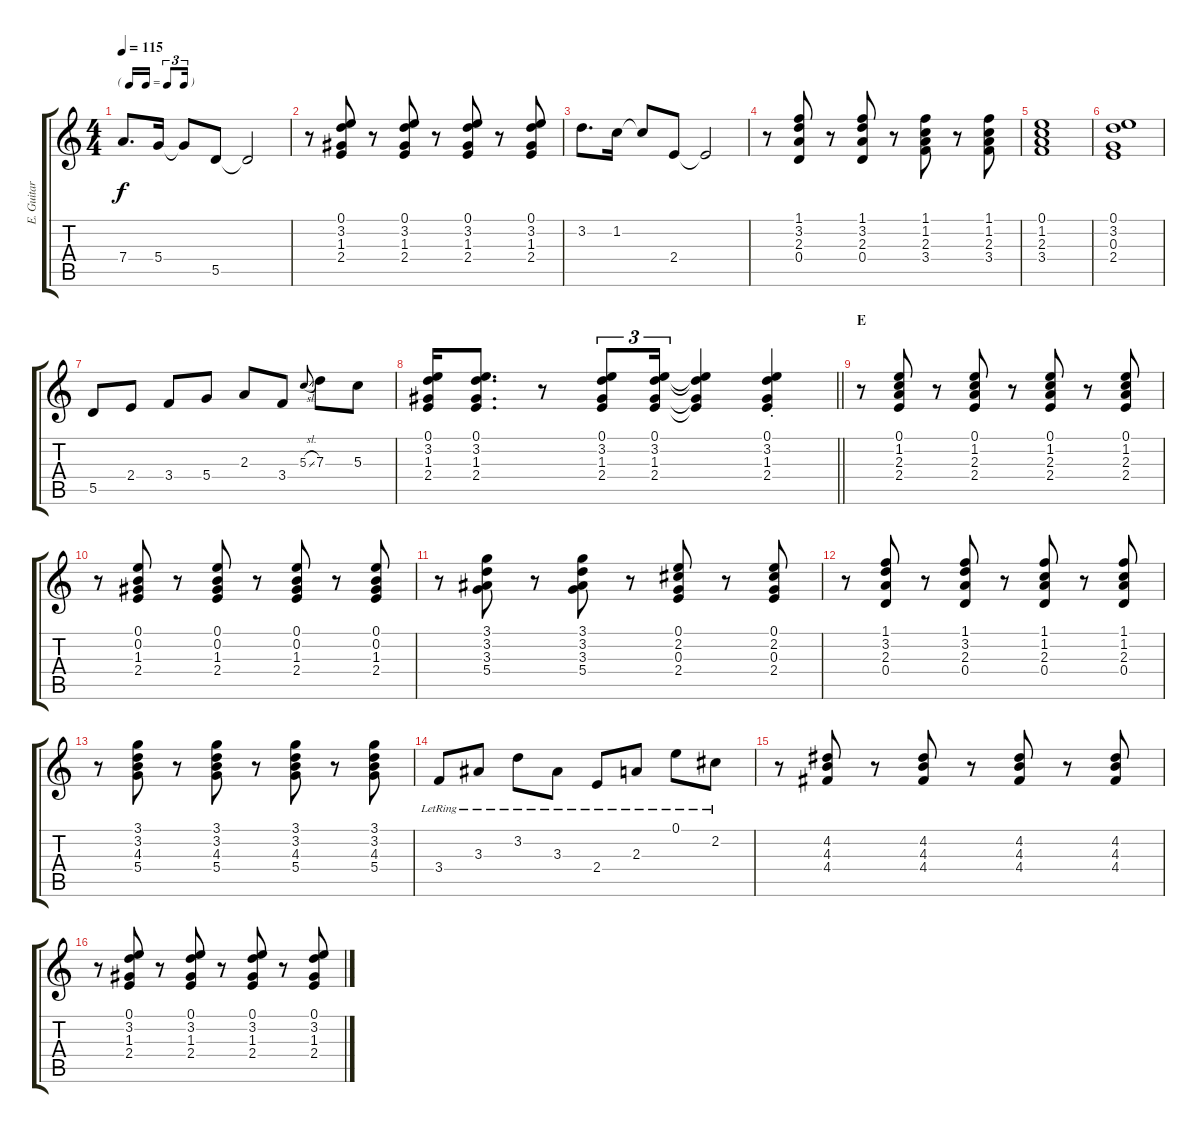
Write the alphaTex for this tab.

\track ("E. Guitar II" "E. Guitar ") {instrument electricguitarjazz}
\staff {score tabs}
\tuning (E4 B3 G3 D3 A2 E2) {hide}
\ts (4 4)
\tf triplet16th
\tempo 115
\clef g2
\ks c
7.4.8{d dy f} 5.4.16 5.4{t}.8 5.5.8 5.5{t}.2 |
r.8 (0.1 3.2 1.3 2.4).8 r.8 (0.1 3.2 1.3 2.4).8 r.8 (0.1 3.2 1.3 2.4).8 r.8 (0.1 3.2 1.3 2.4).8 |
3.2.8{d} 1.2.16 1.2{t}.8 2.4.8 2.4{t}.2 |
r.8 (1.1 3.2 2.3 0.4).8 r.8 (1.1 3.2 2.3 0.4).8 r.8 (1.1 1.2 2.3 3.4).8 r.8 (1.1 1.2 2.3 3.4).8 |
(0.1 1.2 2.3 3.4).1 |
(0.1 3.2 0.3 2.4).1 |
5.5.8 2.4.8 3.4.8 5.4.8 2.3.8 3.4.8 5.3{sl}.8{gr onbeat} 7.3.8 5.3.8 |
\barLineRight lightlight
(0.1 3.2 1.3 2.4).16 (0.1 3.2 1.3 2.4).8{d} r.8 (0.1 3.2 1.3 2.4).8{tu (3 2)} (0.1 3.2 1.3 2.4).16{tu (3 2)} (0.1{t} 3.2{t} 1.3{t} 2.4{t}).4 (0.1{st} 3.2{st} 1.3{st} 2.4{st}).4 |
\section ("" "E")
r.8 (0.1 1.2 2.3 2.4).8 r.8 (0.1 1.2 2.3 2.4).8 r.8 (0.1 1.2 2.3 2.4).8 r.8 (0.1 1.2 2.3 2.4).8 |
r.8 (0.1 0.2 1.3 2.4).8 r.8 (0.1 0.2 1.3 2.4).8 r.8 (0.1 0.2 1.3 2.4).8 r.8 (0.1 0.2 1.3 2.4).8 |
r.8 (3.1 3.2 3.3 5.4).8 r.8 (3.1 3.2 3.3 5.4).8 r.8 (0.1 2.2 0.3 2.4).8 r.8 (0.1 2.2 0.3 2.4).8 |
r.8 (1.1 3.2 2.3 0.4).8 r.8 (1.1 3.2 2.3 0.4).8 r.8 (1.1 1.2 2.3 0.4).8 r.8 (1.1 1.2 2.3 0.4).8 |
r.8 (3.1 3.2 4.3 5.4).8 r.8 (3.1 3.2 4.3 5.4).8 r.8 (3.1 3.2 4.3 5.4).8 r.8 (3.1 3.2 4.3 5.4).8 |
3.4{lr}.8 3.3{lr}.8 3.2{lr}.8 3.3{lr}.8 2.4{lr}.8 2.3{lr}.8 0.1{lr}.8 2.2{lr}.8 |
r.8 (4.2 4.3 4.4).8 r.8 (4.2 4.3 4.4).8 r.8 (4.2 4.3 4.4).8 r.8 (4.2 4.3 4.4).8 |
r.8 (0.1 3.2 1.3 2.4).8 r.8 (0.1 3.2 1.3 2.4).8 r.8 (0.1 3.2 1.3 2.4).8 r.8 (0.1 3.2 1.3 2.4).8
